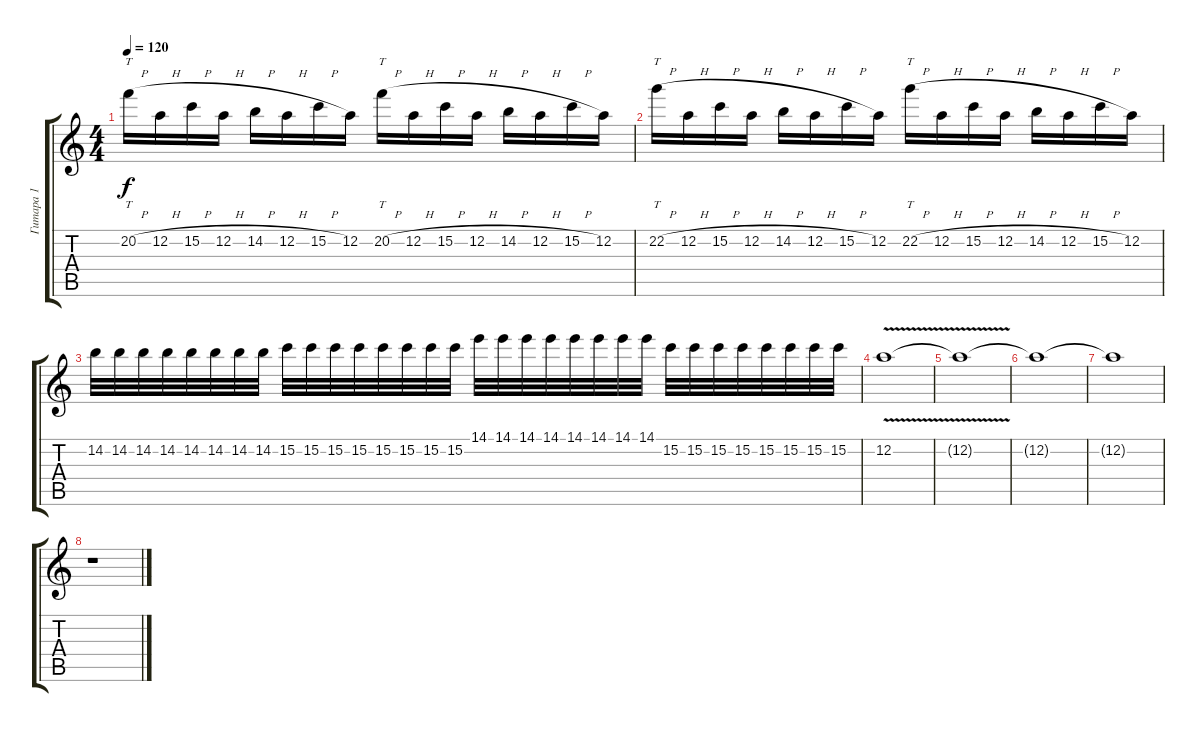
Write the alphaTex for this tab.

\track ("Гитара 1" "Гитара 1") {instrument overdrivenguitar}
\staff {score tabs}
\tuning (D4 A3 F3 C3 G2 D2) {hide}
\ts (4 4)
\tempo 120
\clef g2
\ks c
20.2{h}.16{tt dy f} 12.2{h}.16 15.2{h}.16 12.2{h}.16 14.2{h}.16 12.2{h}.16 15.2{h}.16 12.2.16 20.2{h}.16{tt} 12.2{h}.16 15.2{h}.16 12.2{h}.16 14.2{h}.16 12.2{h}.16 15.2{h}.16 12.2.16 |
22.2{h}.16{tt} 12.2{h}.16 15.2{h}.16 12.2{h}.16 14.2{h}.16 12.2{h}.16 15.2{h}.16 12.2.16 22.2{h}.16{tt} 12.2{h}.16 15.2{h}.16 12.2{h}.16 14.2{h}.16 12.2{h}.16 15.2{h}.16 12.2.16 |
14.2.32 14.2.32 14.2.32 14.2.32 14.2.32 14.2.32 14.2.32 14.2.32 15.2.32 15.2.32 15.2.32 15.2.32 15.2.32 15.2.32 15.2.32 15.2.32 14.1.32 14.1.32 14.1.32 14.1.32 14.1.32 14.1.32 14.1.32 14.1.32 15.2.32 15.2.32 15.2.32 15.2.32 15.2.32 15.2.32 15.2.32 15.2.32 |
12.2{v}.1 |
12.2{t}.1 |
12.2{t}.1 |
12.2{t}.1 |
r.1
